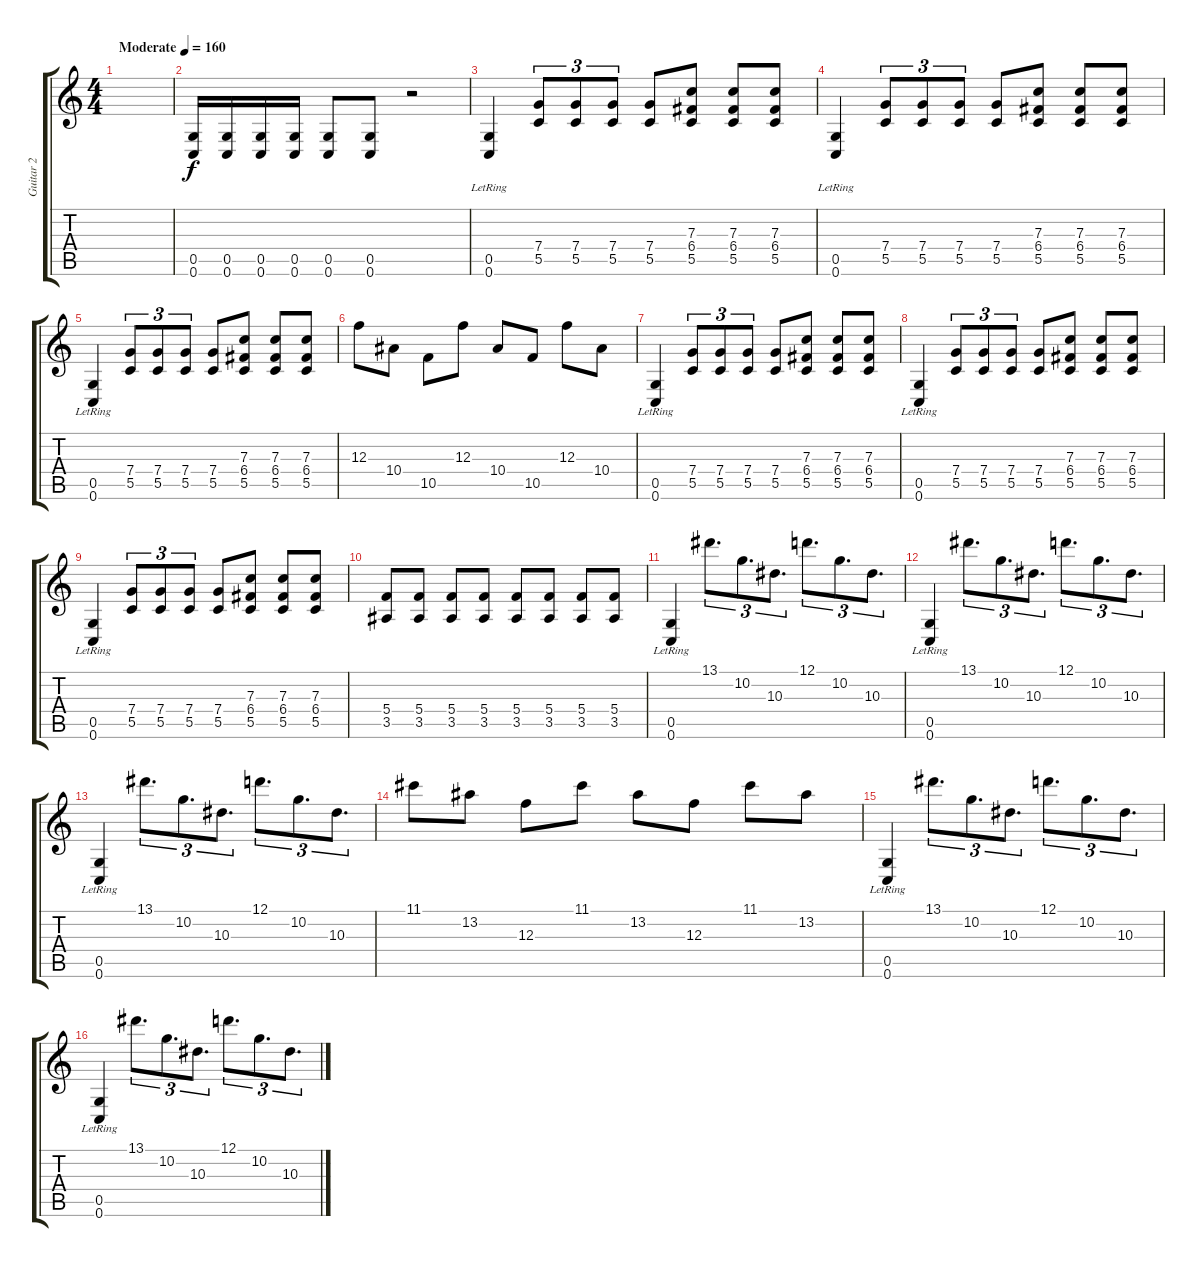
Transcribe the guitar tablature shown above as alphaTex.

\track ("Guitar 2" "Guitar 2") {instrument distortionguitar}
\staff {score tabs}
\tuning (D4 A3 F3 C3 G2 C2) {hide}
\ts (4 4)
\tempo (160 "Moderate")
\clef g2
\ks c
|
(0.5 0.6).16 (0.5 0.6).16{dy f} (0.5 0.6).16 (0.5 0.6).16 (0.5 0.6).8 (0.5 0.6).8 r.2 |
(0.5{lr} 0.6{lr}).4 (7.4 5.5).8{tu (3 2)} (7.4 5.5).8{tu (3 2)} (7.4 5.5).8{tu (3 2)} (7.4 5.5).8 (7.3 6.4 5.5).8 (7.3 6.4 5.5).8 (7.3 6.4 5.5).8 |
(0.5{lr} 0.6{lr}).4 (7.4 5.5).8{tu (3 2)} (7.4 5.5).8{tu (3 2)} (7.4 5.5).8{tu (3 2)} (7.4 5.5).8 (7.3 6.4 5.5).8 (7.3 6.4 5.5).8 (7.3 6.4 5.5).8 |
(0.5{lr} 0.6{lr}).4 (7.4 5.5).8{tu (3 2)} (7.4 5.5).8{tu (3 2)} (7.4 5.5).8{tu (3 2)} (7.4 5.5).8 (7.3 6.4 5.5).8 (7.3 6.4 5.5).8 (7.3 6.4 5.5).8 |
12.3.8 10.4.8 10.5.8 12.3.8 10.4.8 10.5.8 12.3.8 10.4.8 |
(0.5{lr} 0.6{lr}).4 (7.4 5.5).8{tu (3 2)} (7.4 5.5).8{tu (3 2)} (7.4 5.5).8{tu (3 2)} (7.4 5.5).8 (7.3 6.4 5.5).8 (7.3 6.4 5.5).8 (7.3 6.4 5.5).8 |
(0.5{lr} 0.6{lr}).4 (7.4 5.5).8{tu (3 2)} (7.4 5.5).8{tu (3 2)} (7.4 5.5).8{tu (3 2)} (7.4 5.5).8 (7.3 6.4 5.5).8 (7.3 6.4 5.5).8 (7.3 6.4 5.5).8 |
(0.5{lr} 0.6{lr}).4 (7.4 5.5).8{tu (3 2)} (7.4 5.5).8{tu (3 2)} (7.4 5.5).8{tu (3 2)} (7.4 5.5).8 (7.3 6.4 5.5).8 (7.3 6.4 5.5).8 (7.3 6.4 5.5).8 |
(5.4 3.5).8 (5.4 3.5).8 (5.4 3.5).8 (5.4 3.5).8 (5.4 3.5).8 (5.4 3.5).8 (5.4 3.5).8 (5.4 3.5).8 |
(0.5{lr} 0.6{lr}).4 13.1.8{d tu (3 2)} 10.2.8{d tu (3 2)} 10.3.8{d tu (3 2)} 12.1.8{d tu (3 2)} 10.2.8{d tu (3 2)} 10.3.8{d tu (3 2)} |
(0.5{lr} 0.6{lr}).4 13.1.8{d tu (3 2)} 10.2.8{d tu (3 2)} 10.3.8{d tu (3 2)} 12.1.8{d tu (3 2)} 10.2.8{d tu (3 2)} 10.3.8{d tu (3 2)} |
(0.5{lr} 0.6{lr}).4 13.1.8{d tu (3 2)} 10.2.8{d tu (3 2)} 10.3.8{d tu (3 2)} 12.1.8{d tu (3 2)} 10.2.8{d tu (3 2)} 10.3.8{d tu (3 2)} |
11.1.8 13.2.8 12.3.8 11.1.8 13.2.8 12.3.8 11.1.8 13.2.8 |
(0.5{lr} 0.6{lr}).4 13.1.8{d tu (3 2)} 10.2.8{d tu (3 2)} 10.3.8{d tu (3 2)} 12.1.8{d tu (3 2)} 10.2.8{d tu (3 2)} 10.3.8{d tu (3 2)} |
(0.5{lr} 0.6{lr}).4 13.1.8{d tu (3 2)} 10.2.8{d tu (3 2)} 10.3.8{d tu (3 2)} 12.1.8{d tu (3 2)} 10.2.8{d tu (3 2)} 10.3.8{d tu (3 2)}
